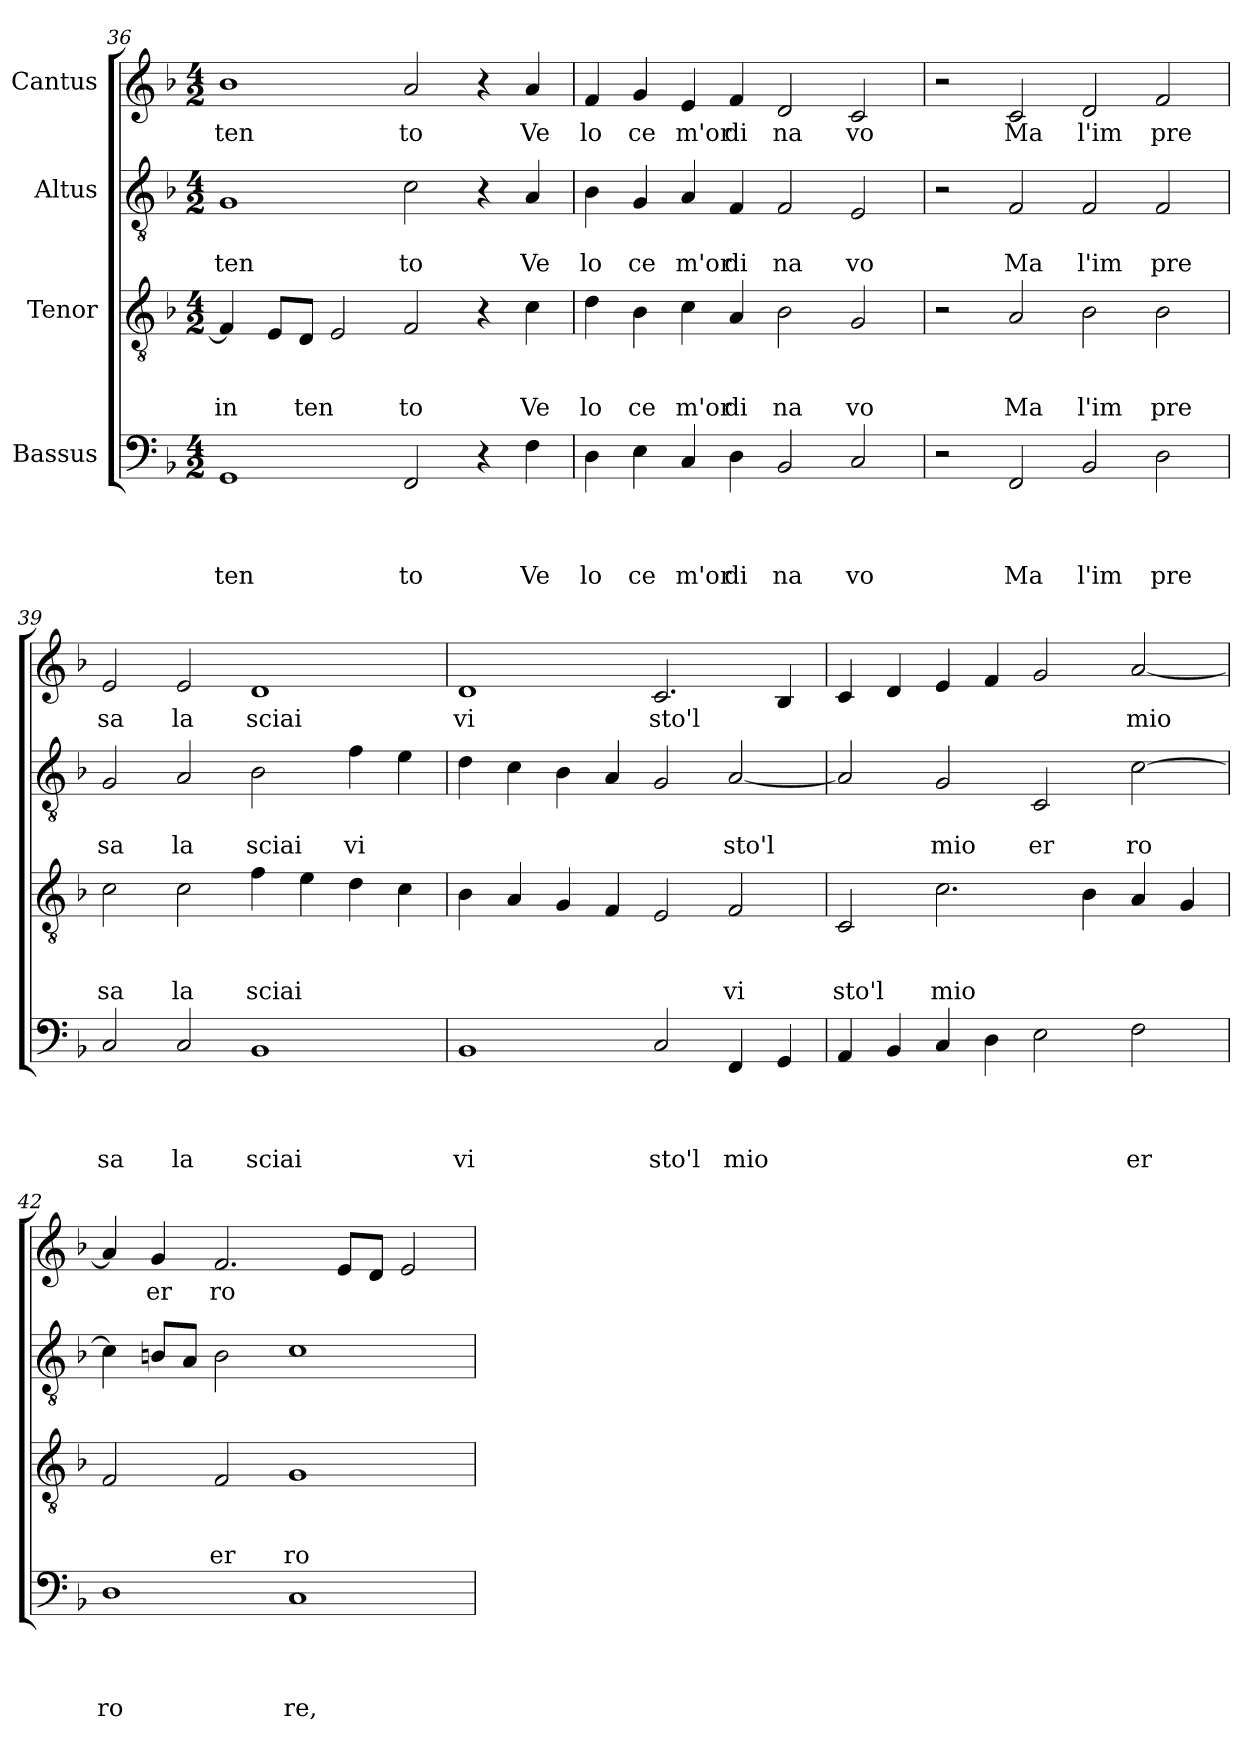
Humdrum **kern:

**kern	**text	**text	**text	**text	**kern	**text	**text	**text	**kern	**text	**text	**kern	**text
*part4	*part4	*part4	*part4	*part4	*part3	*part3	*part3	*part3	*part2	*part2	*part2	*part1	*part1
*staff4	*staff4	*staff4	*staff4	*staff4	*staff3	*staff3	*staff3	*staff3	*staff2	*staff2	*staff2	*staff1	*staff1
*I"Bassus	*	*	*	*	*I"Tenor	*	*	*	*I"Altus	*	*	*I"Cantus	*
*clefF4	*	*	*	*	*clefGv2	*	*	*	*clefGv2	*	*	*clefG2	*
*k[b-]	*	*	*	*	*k[b-]	*	*	*	*k[b-]	*	*	*k[b-]	*
*F:	*	*	*	*	*F:	*	*	*	*F:	*	*	*F:	*
*M4/2	*	*	*	*	*M4/2	*	*	*	*M4/2	*	*	*M4/2	*
=36	=36	=36	=36	=36	=36	=36	=36	=36	=36	=36	=36	=36	=36
!	!	!	!	!LO:LY:b	!	!	!	!LO:LY:b:rj	!	!	!LO:LY:b	!	!LO:LY:b
1GG	.	.	.	ten	4F/]	.	.	in	1G	.	ten	1b-	ten
.	.	.	.	.	8E/L	.	.	.	.	.	.	.	.
!	!	!	!	!	!	!	!	!LO:LY:b	!	!	!	!	!
.	.	.	.	.	8D/J	.	.	ten	.	.	.	.	.
.	.	.	.	.	2E/	.	.	.	.	.	.	.	.
!	!	!	!	!LO:LY:b	!	!	!	!LO:LY:b	!	!	!LO:LY:b	!	!LO:LY:b
2FF/	.	.	.	to	2F/	.	.	to	2c\	.	to	2a/	to
4r	.	.	.	.	4r	.	.	.	4r	.	.	4r	.
!	!	!	!	!LO:LY:b	!	!	!	!LO:LY:b	!	!	!LO:LY:b	!	!LO:LY:b
4F\	.	.	.	Ve	4c\	.	.	Ve	4A/	.	Ve	4a/	Ve
!!LO:PB:g=z
=37	=37	=37	=37	=37	=37	=37	=37	=37	=37	=37	=37	=37	=37
!	!	!	!	!LO:LY:b	!	!	!	!LO:LY:b	!	!	!LO:LY:b	!	!LO:LY:b
4D\	.	.	.	lo	4d\	.	.	lo	4B-\	.	lo	4f/	lo
!	!	!	!	!LO:LY:b	!	!	!	!LO:LY:b	!	!	!LO:LY:b	!	!LO:LY:b
4E\	.	.	.	ce	4B-\	.	.	ce	4G/	.	ce	4g/	ce
!	!	!	!	!LO:LY:b	!	!	!	!LO:LY:b	!	!	!LO:LY:b	!	!LO:LY:b
4C/	.	.	.	m'or	4c\	.	.	m'or	4A/	.	m'or	4e/	m'or
!	!	!	!	!LO:LY:b	!	!	!	!LO:LY:b	!	!	!LO:LY:b	!	!LO:LY:b
4D\	.	.	.	di	4A/	.	.	di	4F/	.	di	4f/	di
!	!	!	!	!LO:LY:b	!	!	!	!LO:LY:b	!	!	!LO:LY:b	!	!LO:LY:b
2BB-/	.	.	.	na	2B-\	.	.	na	2F/	.	na	2d/	na
!	!	!	!	!LO:LY:b	!	!	!	!LO:LY:b	!	!	!LO:LY:b	!	!LO:LY:b
2C/	.	.	.	vo	2G/	.	.	vo	2E/	.	vo	2c/	vo
=38	=38	=38	=38	=38	=38	=38	=38	=38	=38	=38	=38	=38	=38
2r	.	.	.	.	2r	.	.	.	2r	.	.	2r	.
!	!	!	!	!LO:LY:b	!	!	!	!LO:LY:b	!	!	!LO:LY:b	!	!LO:LY:b
2FF/	.	.	.	Ma	2A/	.	.	Ma	2F/	.	Ma	2c/	Ma
!	!	!	!	!LO:LY:b	!	!	!	!LO:LY:b	!	!	!LO:LY:b	!	!LO:LY:b
2BB-/	.	.	.	l'im	2B-\	.	.	l'im	2F/	.	l'im	2d/	l'im
!	!	!	!	!LO:LY:b	!	!	!	!LO:LY:b	!	!	!LO:LY:b	!	!LO:LY:b
2D\	.	.	.	pre	2B-\	.	.	pre	2F/	.	pre	2f/	pre
=39	=39	=39	=39	=39	=39	=39	=39	=39	=39	=39	=39	=39	=39
!	!	!	!	!LO:LY:b	!	!	!	!LO:LY:b	!	!	!LO:LY:b	!	!LO:LY:b
2C/	.	.	.	sa	2c\	.	.	sa	2G/	.	sa	2e/	sa
!	!	!	!	!LO:LY:b	!	!	!	!LO:LY:b	!	!	!LO:LY:b	!	!LO:LY:b
2C/	.	.	.	la	2c\	.	.	la	2A/	.	la	2e/	la
!	!	!	!	!LO:LY:b	!	!	!	!LO:LY:b	!	!	!LO:LY:b	!	!LO:LY:b
1BB-	.	.	.	sciai	4f\	.	.	sciai	2B-\	.	sciai	1d	sciai
.	.	.	.	.	4e\	.	.	.	.	.	.	.	.
!	!	!	!	!	!	!	!	!	!	!	!LO:LY:b	!	!
.	.	.	.	.	4d\	.	.	.	4f\	.	vi	.	.
.	.	.	.	.	4c\	.	.	.	4e\	.	.	.	.
=40	=40	=40	=40	=40	=40	=40	=40	=40	=40	=40	=40	=40	=40
!	!	!	!	!LO:LY:b	!	!	!	!	!	!	!	!	!LO:LY:b
1BB-	.	.	.	vi	4B-\	.	.	.	4d\	.	.	1d	vi
.	.	.	.	.	4A/	.	.	.	4c\	.	.	.	.
.	.	.	.	.	4G/	.	.	.	4B-\	.	.	.	.
.	.	.	.	.	4F/	.	.	.	4A/	.	.	.	.
!	!	!	!	!LO:LY:b	!	!	!	!	!	!	!	!	!LO:LY:b
2C/	.	.	.	sto'l	2E/	.	.	.	2G/	.	.	2.c/	sto'l
!	!	!	!	!LO:LY:b	!	!	!	!LO:LY:b	!	!	!LO:LY:b	!	!
4FF/	.	.	.	mio	2F/	.	.	vi	[<2A/	.	sto'l	.	.
4GG/	.	.	.	.	.	.	.	.	.	.	.	4B-/	.
=41	=41	=41	=41	=41	=41	=41	=41	=41	=41	=41	=41	=41	=41
!	!	!	!	!	!	!	!	!LO:LY:b	!	!	!	!	!
4AA/	.	.	.	.	2C/	.	.	sto'l	2A/]	.	.	4c/	.
4BB-/	.	.	.	.	.	.	.	.	.	.	.	4d/	.
!	!	!	!	!	!	!	!	!LO:LY:b	!	!	!LO:LY:b	!	!
4C/	.	.	.	.	2.c\	.	.	mio	2G/	.	mio	4e/	.
4D\	.	.	.	.	.	.	.	.	.	.	.	4f/	.
!	!	!	!	!	!	!	!	!	!	!	!LO:LY:b	!	!
2E\	.	.	.	.	.	.	.	.	2C/	.	er	2g/	.
.	.	.	.	.	4B-\	.	.	.	.	.	.	.	.
!	!	!	!	!LO:LY:b	!	!	!	!	!	!	!LO:LY:b	!	!LO:LY:b
2F\	.	.	.	er	4A/	.	.	.	[>2c\	.	ro	[<2a/	mio
.	.	.	.	.	4G/	.	.	.	.	.	.	.	.
=42	=42	=42	=42	=42	=42	=42	=42	=42	=42	=42	=42	=42	=42
!	!	!	!	!LO:LY:b	!	!	!	!	!	!	!	!	!
1D	.	.	.	ro	2F/	.	.	.	4c\]	.	.	4a/]	.
!	!	!	!	!	!	!	!	!	!	!	!	!	!LO:LY:b
.	.	.	.	.	.	.	.	.	8B/L	.	.	4g/	er
.	.	.	.	.	.	.	.	.	8A/J	.	.	.	.
!	!	!	!	!	!	!	!	!LO:LY:b	!	!	!	!	!LO:LY:b
.	.	.	.	.	2F/	.	.	er	2B\	.	.	2.f/	ro
!	!	!	!	!LO:LY:b	!	!	!	!LO:LY:b	!	!	!	!	!
1C	.	.	.	re,	1G	.	.	ro	1c	.	.	.	.
.	.	.	.	.	.	.	.	.	.	.	.	8e/L	.
.	.	.	.	.	.	.	.	.	.	.	.	8d/J	.
.	.	.	.	.	.	.	.	.	.	.	.	2e</	.
=	=	=	=	=	=	=	=	=	=	=	=	=	=
*-	*-	*-	*-	*-	*-	*-	*-	*-	*-	*-	*-	*-	*-
